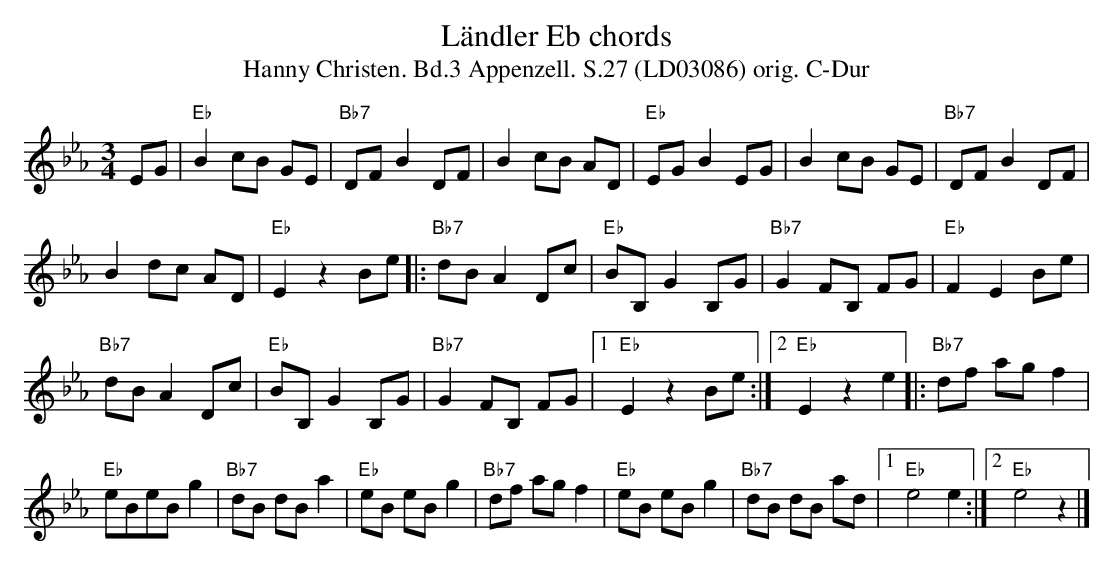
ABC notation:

X:1
T:Ländler Eb chords
T:Hanny Christen. Bd.3 Appenzell. S.27 (LD03086) orig. C-Dur
M:3/4
L:1/8
K:Ebmaj%%MIDI gchordon
EG | "Eb"B2 cB GE | "Bb7"DF B2 DF | B2 cB AD | "Eb"EG B2 EG | B2 cB GE | "Bb7"DF B2 DF |
B2 dc AD | "Eb"E2 z2 Be |: "Bb7"dB A2 Dc | "Eb"BB, G2 B,G | "Bb7"G2 FB, FG | "Eb"F2 E2 Be |
"Bb7"dB A2 Dc | "Eb"BB, G2 B,G | "Bb7"G2 FB, FG |1 "Eb"E2 z2 Be :|2 "Eb"E2 z2 e2 |: "Bb7"df ag f2 |
"Eb"eBeB g2 | "Bb7"dB dB a2 | "Eb"eB eB g2 | "Bb7"df ag f2 | "Eb"eB eB g2 | "Bb7"dB dB ad |1 "Eb"e4 e2 :|2 "Eb"e4 z2 |]
